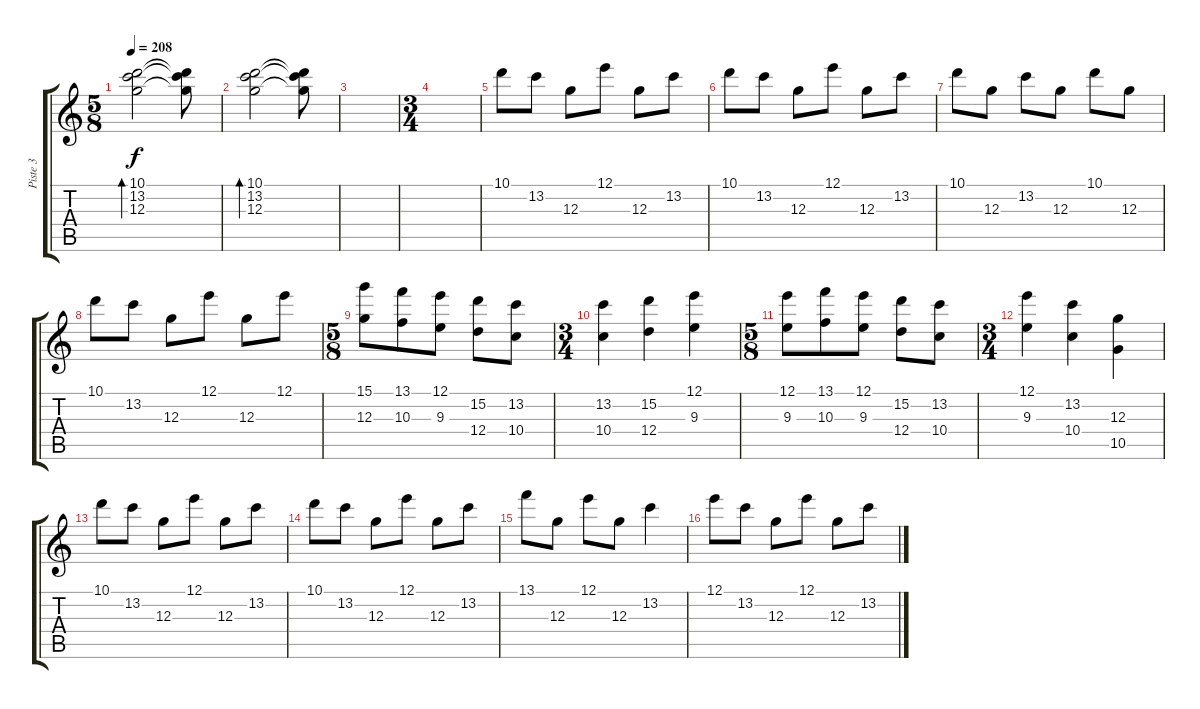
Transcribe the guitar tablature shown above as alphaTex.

\track ("Piste 3" "Piste 3") {instrument electricguitarclean}
\staff {score tabs}
\tuning (E4 B3 G3 D3 A2 E2) {hide}
\ts (5 8)
\tempo 208
\clef g2
\ks c
(10.1 13.2 12.3).2{bd 480 dy f} (10.1{t} 13.2{t} 12.3{t}).8 |
(10.1 13.2 12.3).2{bd 480} (10.1{t} 13.2{t} 12.3{t}).8 |
|
\ts (3 4)
|
10.1.8 13.2.8 12.3.8 12.1.8 12.3.8 13.2.8 |
10.1.8 13.2.8 12.3.8 12.1.8 12.3.8 13.2.8 |
10.1.8 12.3.8 13.2.8 12.3.8 10.1.8 12.3.8 |
10.1.8 13.2.8 12.3.8 12.1.8 12.3.8 12.1.8 |
\ts (5 8)
(15.1 12.3).8 (13.1 10.3).8 (12.1 9.3).8 (15.2 12.4).8 (13.2 10.4).8 |
\ts (3 4)
(13.2 10.4).4 (15.2 12.4).4 (12.1 9.3).4 |
\ts (5 8)
(12.1 9.3).8 (13.1 10.3).8 (12.1 9.3).8 (15.2 12.4).8 (13.2 10.4).8 |
\ts (3 4)
(12.1 9.3).4 (13.2 10.4).4 (12.3 10.5).4 |
10.1.8 13.2.8 12.3.8 12.1.8 12.3.8 13.2.8 |
10.1.8 13.2.8 12.3.8 12.1.8 12.3.8 13.2.8 |
13.1.8 12.3.8 12.1.8 12.3.8 13.2.4 |
12.1.8 13.2.8 12.3.8 12.1.8 12.3.8 13.2.8
